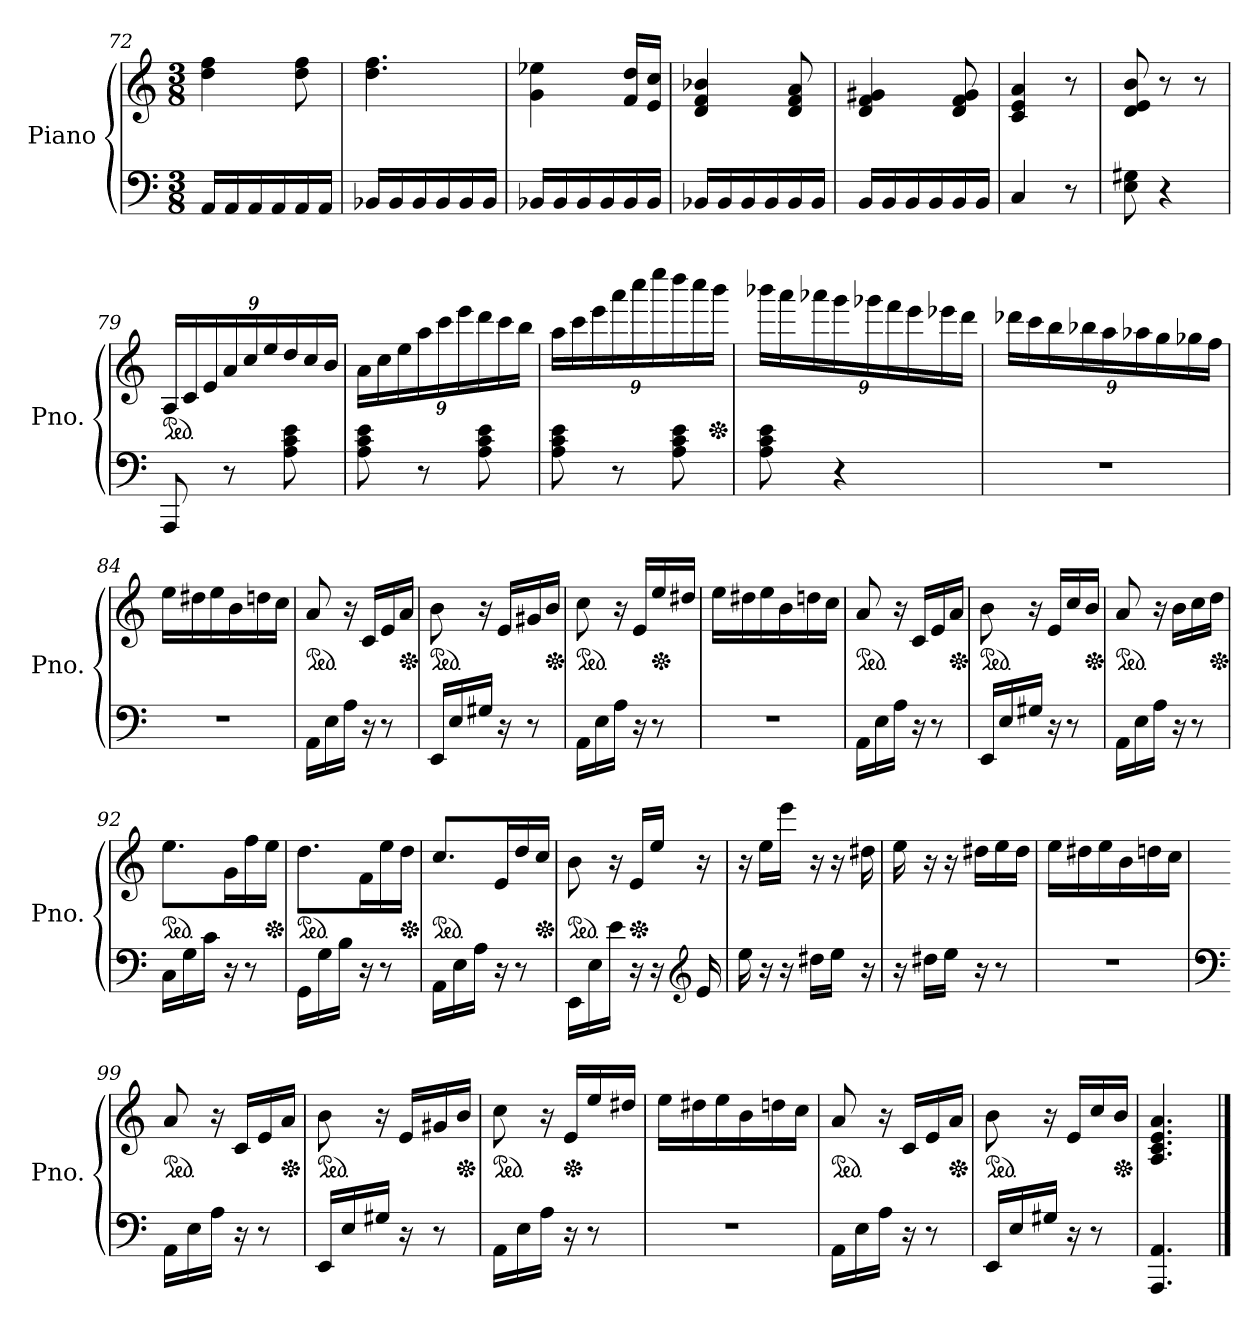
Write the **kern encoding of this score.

**kern	**kern
*part1	*part1
*staff2	*staff1
*I"Piano	*
*I'Pno.	*
!!LO:LB:g=z
*clefF4	*clefG2
*k[]	*k[]
*M3/8	*M3/8
=72	=72
16AA/LL	4dd\ 4ff\
16AA/	.
16AA/	.
16AA/	.
16AA/	8dd\ 8ff\
16AA/JJ	.
=73	=73
16BB-X/LL	4.dd\ 4.ff\
16BB-/	.
16BB-/	.
16BB-/	.
16BB-/	.
16BB-/JJ	.
=74	=74
16BB-X/LL	4g\ 4ee-X\
16BB-/	.
16BB-/	.
16BB-/	.
16BB-/	16f/ 16dd/LL
16BB-/JJ	16e/ 16cc/JJ
=75	=75
16BB-X/LL	4d/ 4f/ 4b-X/
16BB-/	.
16BB-/	.
16BB-/	.
16BB-/	8d/ 8f/ 8a/
16BB-/JJ	.
=76	=76
16BB/LL	4d/ 4f/ 4g#X/
16BB/	.
16BB/	.
16BB/	.
16BB/	8d/ 8f/ 8g#/
16BB/JJ	.
=77	=77
4C/	4c/ 4e/ 4a/
8r	8r
=78	=78
8E\ 8G#X\	8d/ 8e/ 8b/
4r	8r
.	8r
!!LO:PB:g=z
=79	=79
*	*ped
*	*Xbrackettup
8AAA/	24A/LL
.	24c/
.	24e/
8r	24a/
.	24cc/
.	24ee/
8A\ 8c\ 8e\	24dd/
.	24cc/
.	24b/JJ
=80	=80
8A\ 8c\ 8e\	24a\LL
.	24cc\
.	24ee\
8r	24aa\
.	24ccc\
.	24eee\
8A\ 8c\ 8e\	24ddd\
.	24ccc\
.	24bb\JJ
=81	=81
8A\ 8c\ 8e\	24aa\LL
.	24ccc\
.	24eee\
8r	24aaa\
.	24cccc\
.	24eeee\
8A\ 8c\ 8e\	24dddd\
.	24cccc\
*	*Xped
.	24bbb\JJ
!!LO:LB:g=z
=82	=82
8A\ 8c\ 8e\	24bbb-X\LL
.	24aaa\
.	24aaa-X\
4r	24ggg\
.	24ggg-X\
.	24fff\
.	24eee\
.	24eee-X\
.	24ddd\JJ
=83	=83
4.r	24ddd-X\LL
.	24ccc\
.	24bb\
.	24bb-X\
.	24aa\
.	24aa-X\
.	24gg\
.	24gg-X\
.	24ff\JJ
=84	=84
4.r	16ee\LL
.	16dd#X\
.	16ee\
.	16b\
.	16ddn\
.	16cc\JJ
=85	=85
*	*ped
16AA\LL	8a/
16E\	.
16A\JJ	16r
16r	16c/LL
8r	16e/
*	*Xped
.	16a/JJ
!!LO:LB:g=z
=86	=86
*	*ped
16EE/LL	8b\
16E/	.
16G#X/JJ	16r
16r	16e/LL
8r	16g#X/
*	*Xped
.	16b/JJ
=87	=87
*	*ped
16AA\LL	8cc\
16E\	.
16A\JJ	16r
16r	16e/LL
*	*Xped
8r	16ee/
.	16dd#X/JJ
=88	=88
4.r	16ee\LL
.	16dd#X\
.	16ee\
.	16b\
.	16ddn\
.	16cc\JJ
=89	=89
*	*ped
16AA\LL	8a/
16E\	.
16A\JJ	16r
16r	16c/LL
8r	16e/
*	*Xped
.	16a/JJ
=90	=90
*	*ped
16EE/LL	8b\
16E/	.
16G#X/JJ	16r
16r	16e/LL
8r	16cc/
*	*Xped
.	16b/JJ
=91	=91
*	*ped
16AA\LL	8a/
16E\	.
16A\JJ	16r
16r	16b\LL
8r	16cc\
*	*Xped
.	16dd\JJ
!!LO:LB:g=z
=92	=92
*	*ped
16C\LL	8.ee\L
16G\	.
16c\JJ	.
16r	16g\L
8r	16ff\
*	*Xped
.	16ee\JJ
=93	=93
*	*ped
16GG\LL	8.dd\L
16G\	.
16B\JJ	.
16r	16f\L
8r	16ee\
*	*Xped
.	16dd\JJ
=94	=94
*	*ped
16AA\LL	8.cc/L
16E\	.
16A\JJ	.
16r	16e/L
8r	16dd/
*	*Xped
.	16cc/JJ
=95	=95
*	*ped
16EE\LL	8b\
16E\	.
16e\JJ	16r
*	*Xped
16r	16e/LL
16r	16ee/JJ
*clefG2	*
16e/	16r
=96	=96
16ee\	16r
16r	16ee\LL
16r	16eee\JJ
16dd#X\LL	16r
16ee\JJ	16r
16r	16dd#X\
!!LO:LB:g=z
=97	=97
16r	16ee\
16dd#X\LL	16r
16ee\JJ	16r
16r	16dd#X\LL
8r	16ee\
.	16dd#\JJ
=98	=98
4.r	16ee\LL
.	16dd#X\
.	16ee\
.	16b\
.	16ddn\
.	16cc\JJ
=99	=99
*clefF4	*
*	*ped
16AA\LL	8a/
16E\	.
16A\JJ	16r
16r	16c/LL
8r	16e/
*	*Xped
.	16a/JJ
=100	=100
*	*ped
16EE/LL	8b\
16E/	.
16G#X/JJ	16r
16r	16e/LL
8r	16g#X/
*	*Xped
.	16b/JJ
=101	=101
*	*ped
16AA\LL	8cc\
16E\	.
16A\JJ	16r
*	*Xped
16r	16e/LL
8r	16ee/
.	16dd#X/JJ
!!LO:PB:g=z
=102	=102
4.r	16ee\LL
.	16dd#X\
.	16ee\
.	16b\
.	16ddn\
.	16cc\JJ
=103	=103
*	*ped
16AA\LL	8a/
16E\	.
16A\JJ	16r
16r	16c/LL
8r	16e/
*	*Xped
.	16a/JJ
=104	=104
*	*ped
16EE/LL	8b\
16E/	.
16G#X/JJ	16r
16r	16e/LL
8r	16cc/
*	*Xped
.	16b/JJ
=105	=105
4.AAA/ 4.AA/	4.A/ 4.c/ 4.e/ 4.a/
==	==
*-	*-
